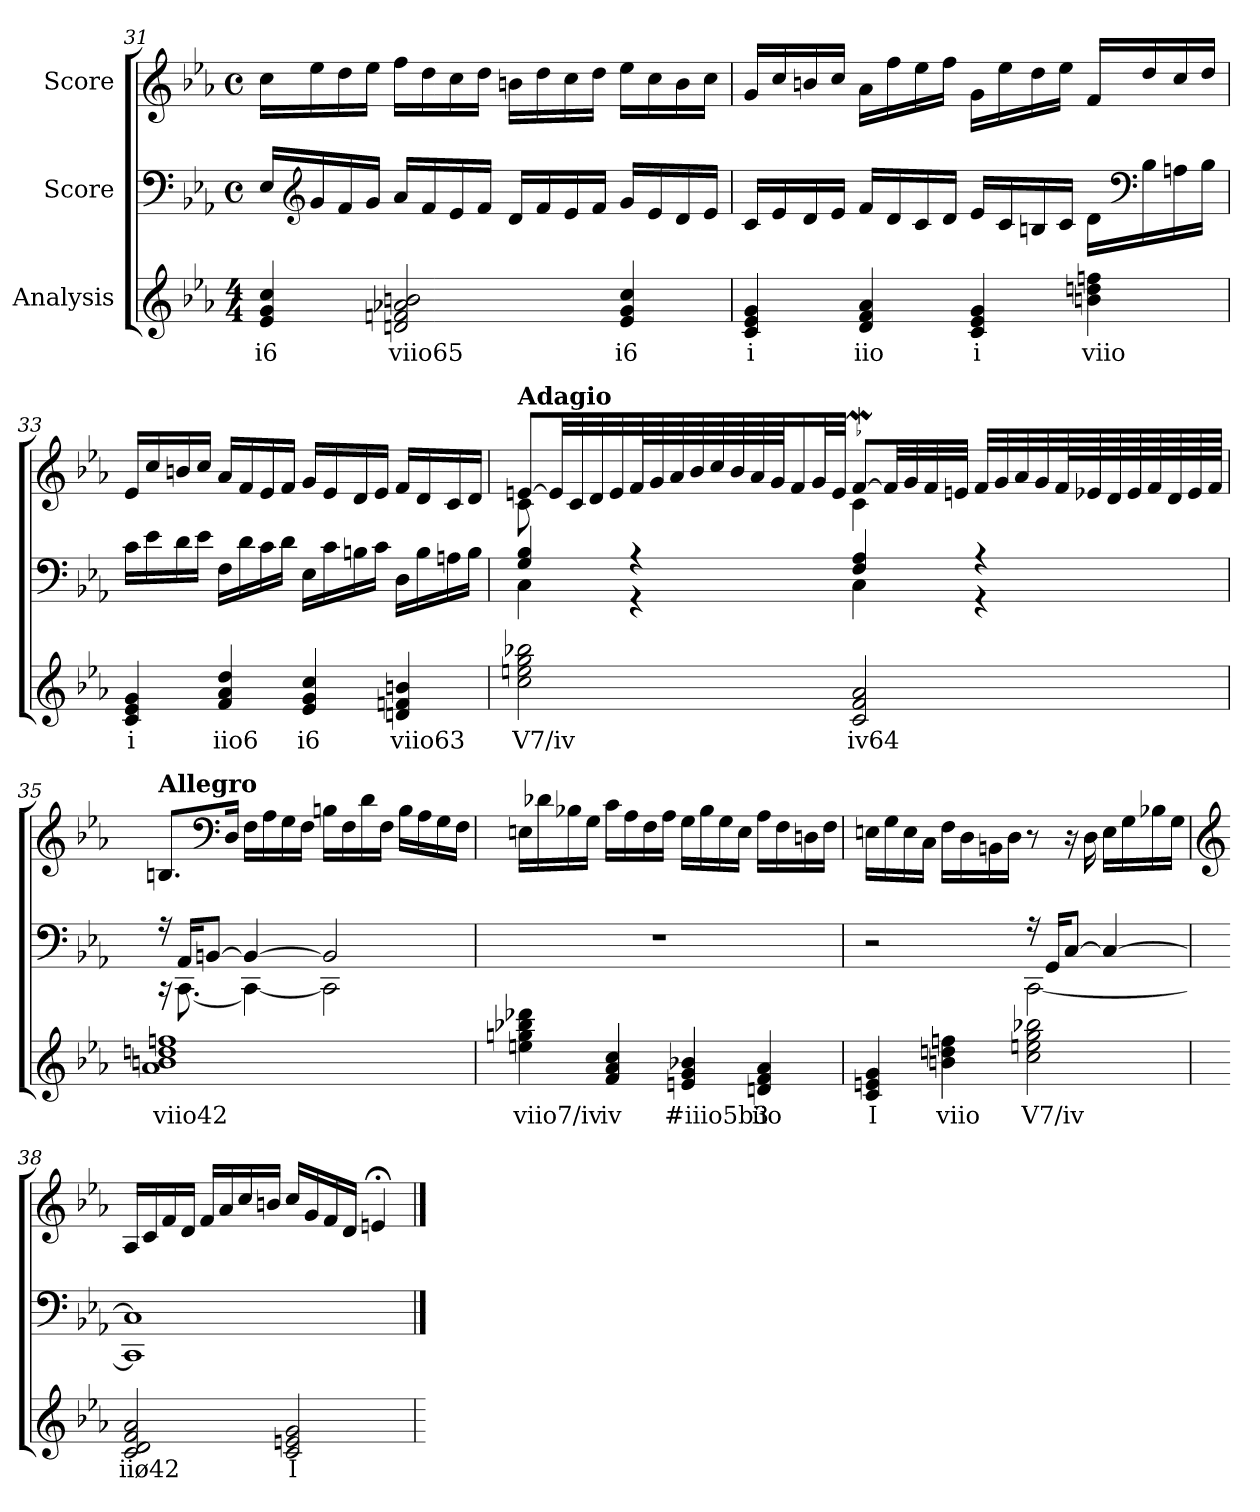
**kern	**text	**kern	**kern
*part3	*part3	*part2	*part1
*staff3	*staff3	*staff2	*staff1
*I"Analysis	*	*I"Score	*I"Score
!!LO:LB:g=z
*	*	*clefF4	*clefG2
*k[b-e-a-]	*	*k[b-e-a-]	*k[b-e-a-]
*M4/4	*	*M4/4	*M4/4
*	*	*met(c)	*met(c)
=31	=31	=31	=31
4e- 4g 4cc	i6	16E-/LL	16cc\LL
*	*	*clefG2	*
.	.	16g/	16ee-\
.	.	16f/	16dd\
.	.	16g/JJ	16ee-\JJ
2dn 2fn 2a-X 2bn	viio65	16a-/LL	16ff\LL
.	.	16f/	16dd\
.	.	16e-/	16cc\
.	.	16f/JJ	16dd\JJ
.	.	16d/LL	16bn\LL
.	.	16f/	16dd\
.	.	16e-/	16cc\
.	.	16f/JJ	16dd\JJ
4e- 4g 4cc	i6	16g/LL	16ee-\LL
.	.	16e-/	16cc\
.	.	16d/	16b\
.	.	16e-/JJ	16cc\JJ
=32	=32	=32	=32
4c 4e- 4g	i	16c/LL	16g/LL
.	.	16e-/	16cc/
.	.	16d/	16bn/
.	.	16e-/JJ	16cc/JJ
4d 4f 4a-	iio	16f/LL	16a-\LL
.	.	16d/	16ff\
.	.	16c/	16ee-\
.	.	16d/JJ	16ff\JJ
4c 4e- 4g	i	16e-/LL	16g\LL
.	.	16c/	16ee-\
.	.	16Bn/	16dd\
.	.	16c/JJ	16ee-\JJ
4bn 4ddn 4ffn	viio	16d\LL	16f/LL
*	*	*clefF4	*
.	.	16B\	16dd/
.	.	16An\	16cc/
.	.	16B\JJ	16dd/JJ
!!LO:LB:g=z
=33	=33	=33	=33
4c 4e- 4g	i	16c\LL	16e-/LL
.	.	16e-\	16cc/
.	.	16d\	16bn/
.	.	16e-\JJ	16cc/JJ
4f 4a- 4dd	iio6	16F\LL	16a-/LL
.	.	16d\	16f/
.	.	16c\	16e-/
.	.	16d\JJ	16f/JJ
4e- 4g 4cc	i6	16E-\LL	16g/LL
.	.	16c\	16e-/
.	.	16Bn\	16d/
.	.	16c\JJ	16e-/JJ
4dn 4fn 4bn	viio63	16D\LL	16f/LL
.	.	16B\	16d/
.	.	16An\	16c/
.	.	16B\JJ	16d/JJ
=34	=34	=34	=34
*	*	*^	*^
!	!	!	!	!LO:TX:a:B:t=Adagio	!
2cc 2een 2gg 2bb-X	V7/iv	4G/ 4B-/	4C\	[8en/L	8c\
.	.	.	.	32e/LL]	8ryy
.	.	.	.	32c/	.
.	.	.	.	32d/	.
.	.	.	.	32e/	.
.	.	4r	4r	64f/L	4ryy
.	.	.	.	64g/	.
.	.	.	.	64a-/	.
.	.	.	.	64b-/	.
.	.	.	.	64cc/	.
.	.	.	.	64b-/	.
.	.	.	.	64a-/	.
.	.	.	.	64g/JJ	.
.	.	.	.	16f/	.
.	.	.	.	32g/L	.
.	.	.	.	32e/JJJ	.
2c 2f 2a-	iv64	4F/ 4A-/	4C\	[8fW/L	4c\
.	.	.	.	32f/LL]	.
.	.	.	.	32g/	.
.	.	.	.	32f/	.
.	.	.	.	32e/JJJ	.
.	.	4r	4r	32f/LLL	4ryy
.	.	.	.	32g/	.
.	.	.	.	32a-/	.
.	.	.	.	32g/	.
.	.	.	.	64f/L	.
.	.	.	.	64e-X/	.
.	.	.	.	64d/	.
.	.	.	.	64e-/	.
.	.	.	.	64f/	.
.	.	.	.	64d/	.
.	.	.	.	64e-/	.
.	.	.	.	64f/JJJJ	.
*	*	*	*	*v	*v
!!LO:LB:g=z
=35	=35	=35	=35	=35
!	!	!	!	!LO:TX:a:B:t=Allegro
1a- 1bn 1ddn 1ffn	viio42	16r	16r	8.Bn/L
.	.	16AA-/KL	[8.CC\	.
.	.	[8BBn/J	.	.
*	*	*	*	*clefF4
.	.	.	.	16D/Jk
.	.	4BB/_	4CC\_	16F\LL
.	.	.	.	16A-\
.	.	.	.	16G\
.	.	.	.	16F\JJ
.	.	2BB/]	2CC\]	16Bn\LL
.	.	.	.	16F\
.	.	.	.	16d\
.	.	.	.	16F\JJ
.	.	.	.	16B\LL
.	.	.	.	16A-\
.	.	.	.	16G\
.	.	.	.	16F\JJ
*	*	*v	*v	*
=36	=36	=36	=36
4een 4ggn 4bb-X 4ddd-X	viio7/iv	1r	16En\LL
.	.	.	16d-X\
.	.	.	16B-X\
.	.	.	16G\JJ
4f 4a- 4cc	iv	.	16c\LL
.	.	.	16A-\
.	.	.	16F\
.	.	.	16A-\JJ
4en 4g 4b-X	#iiio5b3	.	16G\LL
.	.	.	16B-\
.	.	.	16G\
.	.	.	16E\JJ
4dn 4f 4a-	iio	.	16A-\LL
.	.	.	16F\
.	.	.	16Dn\
.	.	.	16F\JJ
!!LO:LB:g=z
=37	=37	=37	=37
*	*	*^	*
4c 4en 4g	I	2ryy	2r	16En\LL
.	.	.	.	16G\
.	.	.	.	16E\
.	.	.	.	16C\JJ
4bn 4ddn 4ffn	viio	.	.	16F\LL
.	.	.	.	16D\
.	.	.	.	16BBn\
.	.	.	.	16D\JJ
2cc 2een 2gg 2bb-X	V7/iv	16r	[2CC\	8r
.	.	16GG/KL	.	.
.	.	[8C/J	.	16r
.	.	.	.	16D\
.	.	4C/_	.	16E\LL
.	.	.	.	16G\
.	.	.	.	16B-X\
.	.	.	.	16G\JJ
=38	=38	=38	=38	=38
*	*	*	*	*clefG2
2c 2d 2f 2a-	iiø42	1C]	1CC]	16A-/LL
.	.	.	.	16c/
.	.	.	.	16f/
.	.	.	.	16d/JJ
.	.	.	.	16f/LL
.	.	.	.	16a-/
.	.	.	.	16cc/
.	.	.	.	16bn/JJ
2c 2en 2g	I	.	.	16cc/LL
.	.	.	.	16g/
.	.	.	.	16f/
.	.	.	.	16d/JJ
.	.	.	.	4en;</
*	*	*v	*v	*
=	==	==	==
*-	*-	*-	*-
